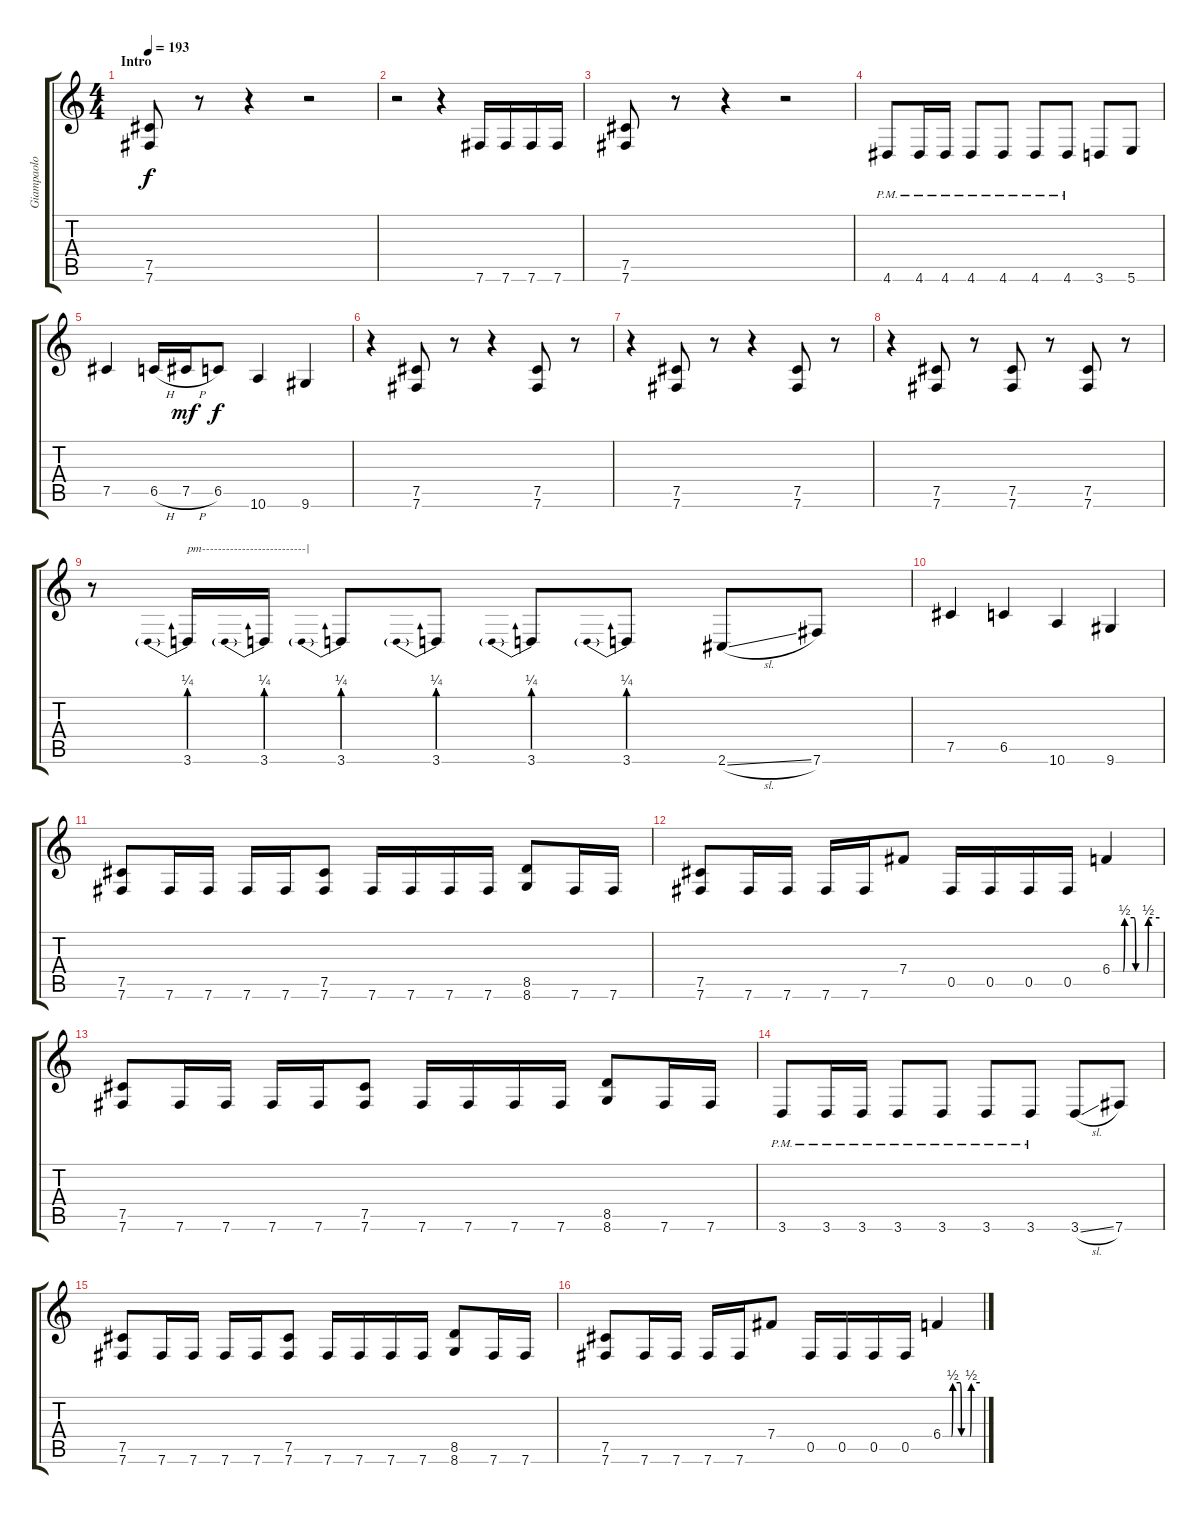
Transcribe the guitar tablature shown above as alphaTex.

\track ("Giampaolo Caprino" "Giampaolo ") {instrument overdrivenguitar}
\staff {score tabs}
\tuning (Db4 Ab3 E3 B2 Gb2 B1) {hide}
\ts (4 4)
\section ("" "Intro")
\tempo 193
\clef g2
\ks c
(7.5 7.6).8{dy f instrument overdrivenguitar} r.8 r.4 r.2 |
r.2 r.4 7.6.16 7.6.16 7.6.16 7.6.16 |
(7.5 7.6).8 r.8 r.4 r.2 |
4.6{pm}.8 4.6{pm}.16 4.6{pm}.16 4.6{pm}.8 4.6{pm}.8 4.6{pm}.8 4.6{pm}.8 3.6.8 5.6.8 |
7.5.4 6.5{h}.16 7.5{h}.16{dy mf} 6.5.8{dy f} 10.6.4 9.6.4 |
r.4 (7.5 7.6).8 r.8 r.4 (7.5 7.6).8 r.8 |
r.4 (7.5 7.6).8 r.8 r.4 (7.5 7.6).8 r.8 |
r.4 (7.5 7.6).8 r.8 (7.5 7.6).8 r.8 (7.5 7.6).8 r.8 |
r.8 3.6{be (prebend 0 1 60 1)}.16{txt "pm--------------------------|"} 3.6{be (prebend 0 1 60 1)}.16 3.6{be (prebend 0 1 60 1)}.8 3.6{be (prebend 0 1 60 1)}.8 3.6{be (prebend 0 1 60 1)}.8 3.6{be (prebend 0 1 60 1)}.8 2.6{sl}.8 7.6.8 |
7.5.4 6.5.4 10.6.4 9.6.4 |
(7.5 7.6).8 7.6.16 7.6.16 7.6.16 7.6.16 (7.5 7.6).8 7.6.16 7.6.16 7.6.16 7.6.16 (8.5 8.6).8 7.6.16 7.6.16 |
(7.5 7.6).8 7.6.16 7.6.16 7.6.16 7.6.16 7.4.8 0.5.16 0.5.16 0.5.16 0.5.16 6.4{be (custom 0 0 14 0 16 2 28 2 30 0 44 0 46 2 60 2)}.4 |
(7.5 7.6).8 7.6.16 7.6.16 7.6.16 7.6.16 (7.5 7.6).8 7.6.16 7.6.16 7.6.16 7.6.16 (8.5 8.6).8 7.6.16 7.6.16 |
3.6{pm}.8 3.6{pm}.16 3.6{pm}.16 3.6{pm}.8 3.6{pm}.8 3.6{pm}.8 3.6{pm}.8 3.6{sl}.8 7.6.8 |
(7.5 7.6).8 7.6.16 7.6.16 7.6.16 7.6.16 (7.5 7.6).8 7.6.16 7.6.16 7.6.16 7.6.16 (8.5 8.6).8 7.6.16 7.6.16 |
(7.5 7.6).8 7.6.16 7.6.16 7.6.16 7.6.16 7.4.8 0.5.16 0.5.16 0.5.16 0.5.16 6.4{be (custom 0 0 14 0 16 2 28 2 30 0 44 0 46 2 60 2)}.4
